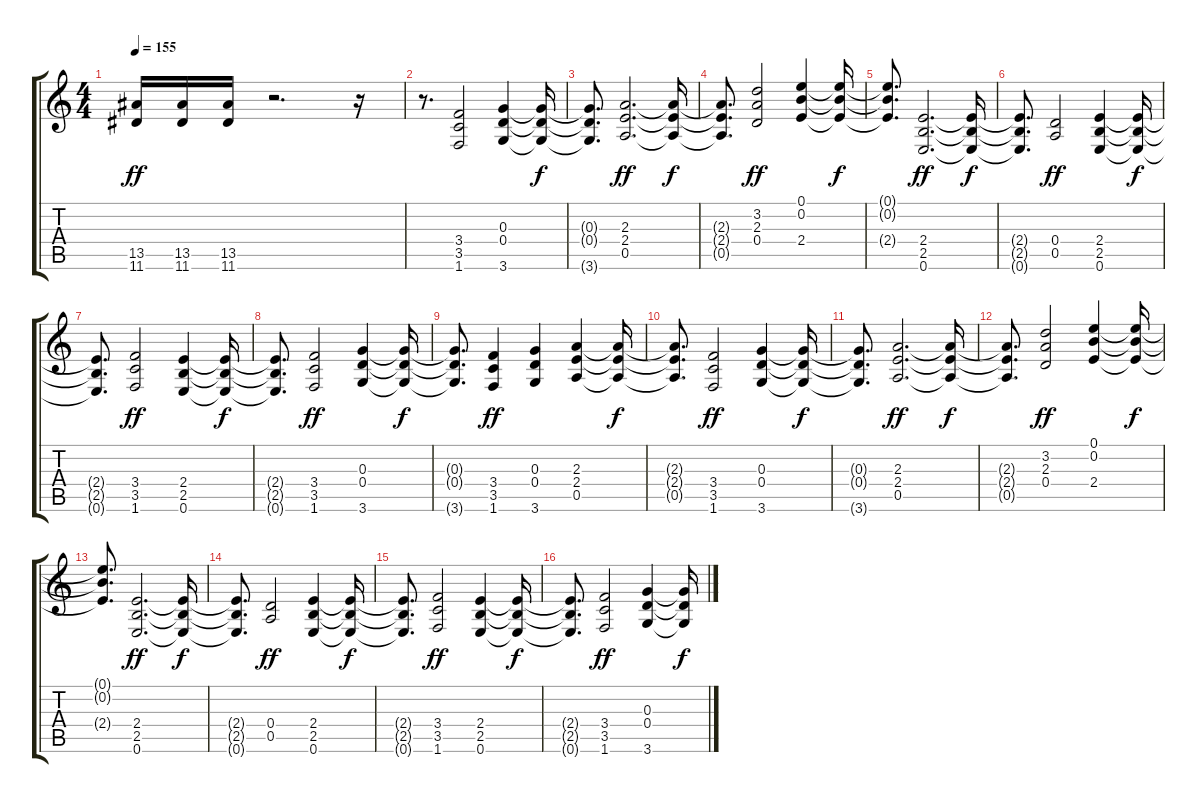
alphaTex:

\track "" {instrument overdrivenguitar}
\staff {score tabs}
\tuning (E4 B3 G3 D3 A2 E2) {hide}
\ts (4 4)
\tempo 155
\clef g2
\ks c
(13.5 11.6).16{dy ff} (13.5 11.6).16 (13.5 11.6).16 r.2{d} r.16 |
r.8{d} (3.4 3.5 1.6).2 (0.3 0.4 3.6).4 (0.3{t} 0.4{t} 3.6{t}).16{dy f} |
(0.3{t} 0.4{t} 3.6{t}).8{d} (2.3 2.4 0.5).2{d dy ff} (2.3{t} 2.4{t} 0.5{t}).16{dy f} |
(2.3{t} 2.4{t} 0.5{t}).8{d} (3.2 2.3 0.4).2{dy ff} (0.1 0.2 2.4).4 (0.1{t} 0.2{t} 2.4{t}).16{dy f} |
(0.1{t} 0.2{t} 2.4{t}).8{d} (2.4 2.5 0.6).2{d dy ff} (2.4{t} 2.5{t} 0.6{t}).16{dy f} |
(2.4{t} 2.5{t} 0.6{t}).8{d} (0.4 0.5).2{dy ff} (2.4 2.5 0.6).4 (2.4{t} 2.5{t} 0.6{t}).16{dy f} |
(2.4{t} 2.5{t} 0.6{t}).8{d} (3.4 3.5 1.6).2{dy ff} (2.4 2.5 0.6).4 (2.4{t} 2.5{t} 0.6{t}).16{dy f} |
(2.4{t} 2.5{t} 0.6{t}).8{d} (3.4 3.5 1.6).2{dy ff} (0.3 0.4 3.6).4 (0.3{t} 0.4{t} 3.6{t}).16{dy f} |
(0.3{t} 0.4{t} 3.6{t}).8{d} (3.4 3.5 1.6).4{dy ff} (0.3 0.4 3.6).4 (2.3 2.4 0.5).4 (2.3{t} 2.4{t} 0.5{t}).16{dy f} |
(2.3{t} 2.4{t} 0.5{t}).8{d} (3.4 3.5 1.6).2{dy ff} (0.3 0.4 3.6).4 (0.3{t} 0.4{t} 3.6{t}).16{dy f} |
(0.3{t} 0.4{t} 3.6{t}).8{d} (2.3 2.4 0.5).2{d dy ff} (2.3{t} 2.4{t} 0.5{t}).16{dy f} |
(2.3{t} 2.4{t} 0.5{t}).8{d} (3.2 2.3 0.4).2{dy ff} (0.1 0.2 2.4).4 (0.1{t} 0.2{t} 2.4{t}).16{dy f} |
(0.1{t} 0.2{t} 2.4{t}).8{d} (2.4 2.5 0.6).2{d dy ff} (2.4{t} 2.5{t} 0.6{t}).16{dy f} |
(2.4{t} 2.5{t} 0.6{t}).8{d} (0.4 0.5).2{dy ff} (2.4 2.5 0.6).4 (2.4{t} 2.5{t} 0.6{t}).16{dy f} |
(2.4{t} 2.5{t} 0.6{t}).8{d} (3.4 3.5 1.6).2{dy ff} (2.4 2.5 0.6).4 (2.4{t} 2.5{t} 0.6{t}).16{dy f} |
(2.4{t} 2.5{t} 0.6{t}).8{d} (3.4 3.5 1.6).2{dy ff} (0.3 0.4 3.6).4 (0.3{t} 0.4{t} 3.6{t}).16{dy f}
